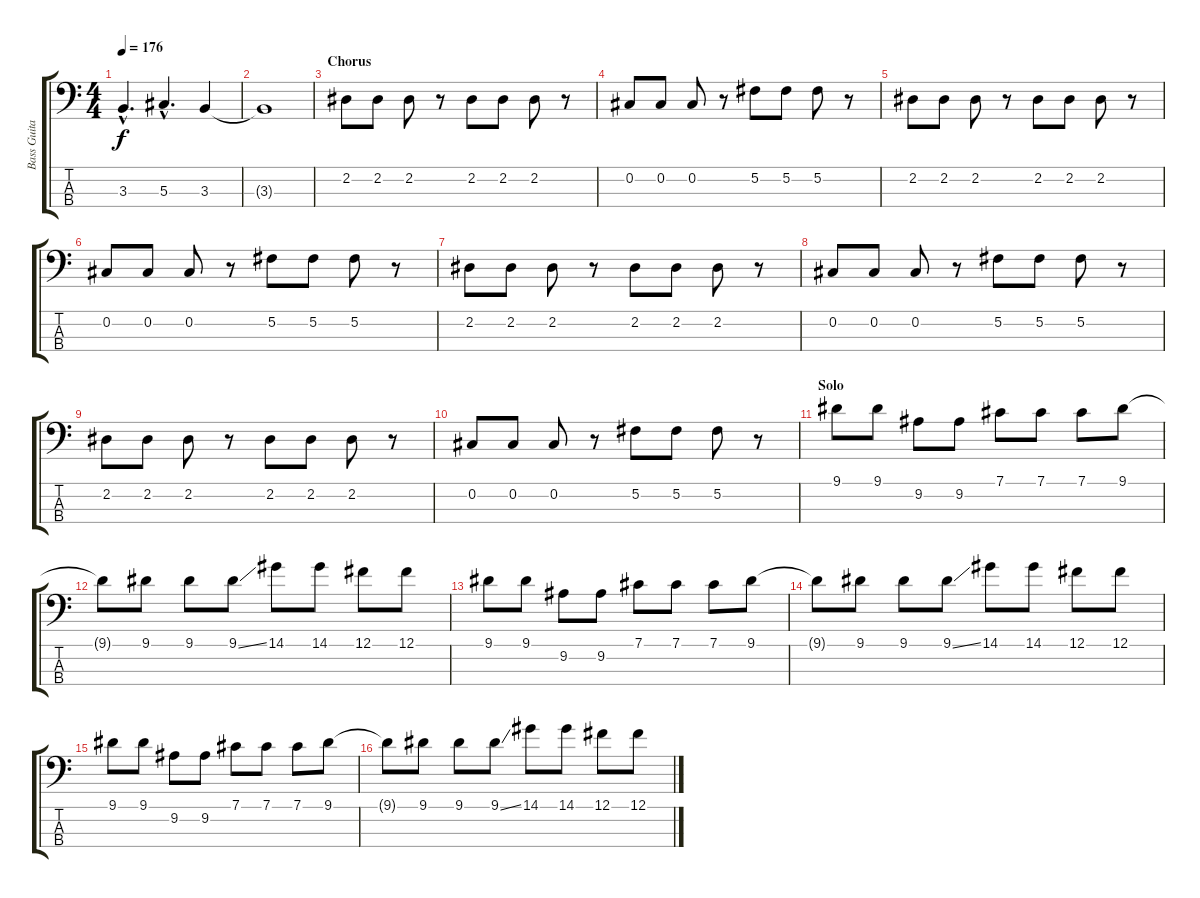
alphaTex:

\track ("Bass Guitar ----- Adam Clayton" "Bass Guita") {instrument electricbassfinger}
\staff {score tabs}
\tuning (Gb2 Db2 Ab1 Eb1) {hide}
\ts (4 4)
\tempo 176
\clef f4
\ks c
3.3{hac}.4{d dy f} 5.3{hac}.4{d} 3.3.4 |
3.3{t}.1 |
\section ("" "Chorus")
2.2.8 2.2.8 2.2.8 r.8 2.2.8 2.2.8 2.2.8 r.8 |
0.2.8 0.2.8 0.2.8 r.8 5.2.8 5.2.8 5.2.8 r.8 |
2.2.8 2.2.8 2.2.8 r.8 2.2.8 2.2.8 2.2.8 r.8 |
0.2.8 0.2.8 0.2.8 r.8 5.2.8 5.2.8 5.2.8 r.8 |
2.2.8 2.2.8 2.2.8 r.8 2.2.8 2.2.8 2.2.8 r.8 |
0.2.8 0.2.8 0.2.8 r.8 5.2.8 5.2.8 5.2.8 r.8 |
2.2.8 2.2.8 2.2.8 r.8 2.2.8 2.2.8 2.2.8 r.8 |
0.2.8 0.2.8 0.2.8 r.8 5.2.8 5.2.8 5.2.8 r.8 |
\section ("" "Solo")
9.1.8 9.1.8 9.2.8 9.2.8 7.1.8 7.1.8 7.1.8 9.1.8 |
9.1{t}.8 9.1.8 9.1.8 9.1{ss}.8 14.1.8 14.1.8 12.1.8 12.1.8 |
9.1.8 9.1.8 9.2.8 9.2.8 7.1.8 7.1.8 7.1.8 9.1.8 |
9.1{t}.8 9.1.8 9.1.8 9.1{ss}.8 14.1.8 14.1.8 12.1.8 12.1.8 |
9.1.8 9.1.8 9.2.8 9.2.8 7.1.8 7.1.8 7.1.8 9.1.8 |
9.1{t}.8 9.1.8 9.1.8 9.1{ss}.8 14.1.8 14.1.8 12.1.8 12.1.8
